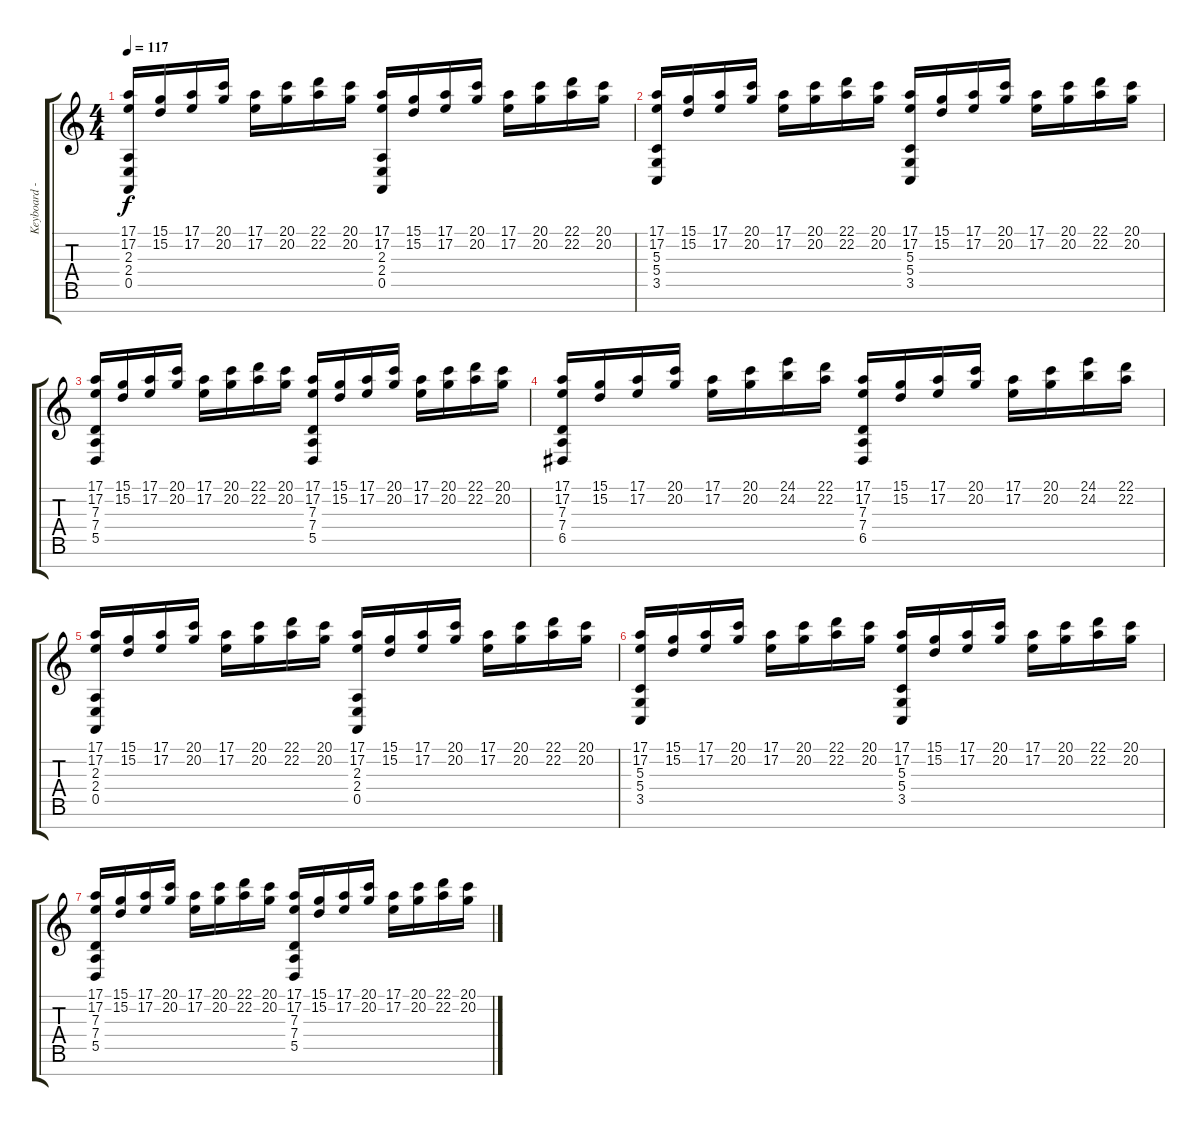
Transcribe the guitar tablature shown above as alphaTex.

\track ("Keyboard - Recorded" "Keyboard -") {instrument tubularbells}
\staff {score tabs}
\tuning (E4 B3 G3 D3 A2 E2 B1) {hide}
\ts (4 4)
\tempo 117
\clef g2
\ks c
(17.1 17.2 2.3 2.4 0.5).16{dy f} (15.1 15.2).16 (17.1 17.2).16 (20.1 20.2).16 (17.1 17.2).16 (20.1 20.2).16 (22.1 22.2).16 (20.1 20.2).16 (17.1 17.2 2.3 2.4 0.5).16 (15.1 15.2).16 (17.1 17.2).16 (20.1 20.2).16 (17.1 17.2).16 (20.1 20.2).16 (22.1 22.2).16 (20.1 20.2).16 |
(17.1 17.2 5.3 5.4 3.5).16{volume 2} (15.1 15.2).16 (17.1 17.2).16 (20.1 20.2).16 (17.1 17.2).16 (20.1 20.2).16 (22.1 22.2).16 (20.1 20.2).16 (17.1 17.2 5.3 5.4 3.5).16 (15.1 15.2).16 (17.1 17.2).16 (20.1 20.2).16 (17.1 17.2).16 (20.1 20.2).16 (22.1 22.2).16 (20.1 20.2).16 |
(17.1 17.2 7.3 7.4 5.5).16 (15.1 15.2).16 (17.1 17.2).16 (20.1 20.2).16 (17.1 17.2).16 (20.1 20.2).16 (22.1 22.2).16 (20.1 20.2).16 (17.1 17.2 7.3 7.4 5.5).16 (15.1 15.2).16 (17.1 17.2).16 (20.1 20.2).16 (17.1 17.2).16 (20.1 20.2).16 (22.1 22.2).16 (20.1 20.2).16 |
(17.1 17.2 7.3 7.4 6.5).16{volume 2} (15.1 15.2).16 (17.1 17.2).16 (20.1 20.2).16 (17.1 17.2).16 (20.1 20.2).16 (24.1 24.2).16 (22.1 22.2).16 (17.1 17.2 7.3 7.4 6.5).16 (15.1 15.2).16 (17.1 17.2).16 (20.1 20.2).16 (17.1 17.2).16 (20.1 20.2).16 (24.1 24.2).16 (22.1 22.2).16 |
(17.1 17.2 2.3 2.4 0.5).16 (15.1 15.2).16 (17.1 17.2).16 (20.1 20.2).16 (17.1 17.2).16 (20.1 20.2).16 (22.1 22.2).16 (20.1 20.2).16 (17.1 17.2 2.3 2.4 0.5).16 (15.1 15.2).16 (17.1 17.2).16 (20.1 20.2).16 (17.1 17.2).16 (20.1 20.2).16 (22.1 22.2).16 (20.1 20.2).16 |
(17.1 17.2 5.3 5.4 3.5).16{volume 1} (15.1 15.2).16 (17.1 17.2).16 (20.1 20.2).16 (17.1 17.2).16 (20.1 20.2).16 (22.1 22.2).16 (20.1 20.2).16 (17.1 17.2 5.3 5.4 3.5).16 (15.1 15.2).16 (17.1 17.2).16 (20.1 20.2).16 (17.1 17.2).16 (20.1 20.2).16 (22.1 22.2).16 (20.1 20.2).16 |
(17.1 17.2 7.3 7.4 5.5).16{volume 0} (15.1 15.2).16 (17.1 17.2).16 (20.1 20.2).16 (17.1 17.2).16 (20.1 20.2).16 (22.1 22.2).16 (20.1 20.2).16 (17.1 17.2 7.3 7.4 5.5).16 (15.1 15.2).16 (17.1 17.2).16 (20.1 20.2).16 (17.1 17.2).16 (20.1 20.2).16 (22.1 22.2).16 (20.1 20.2).16
